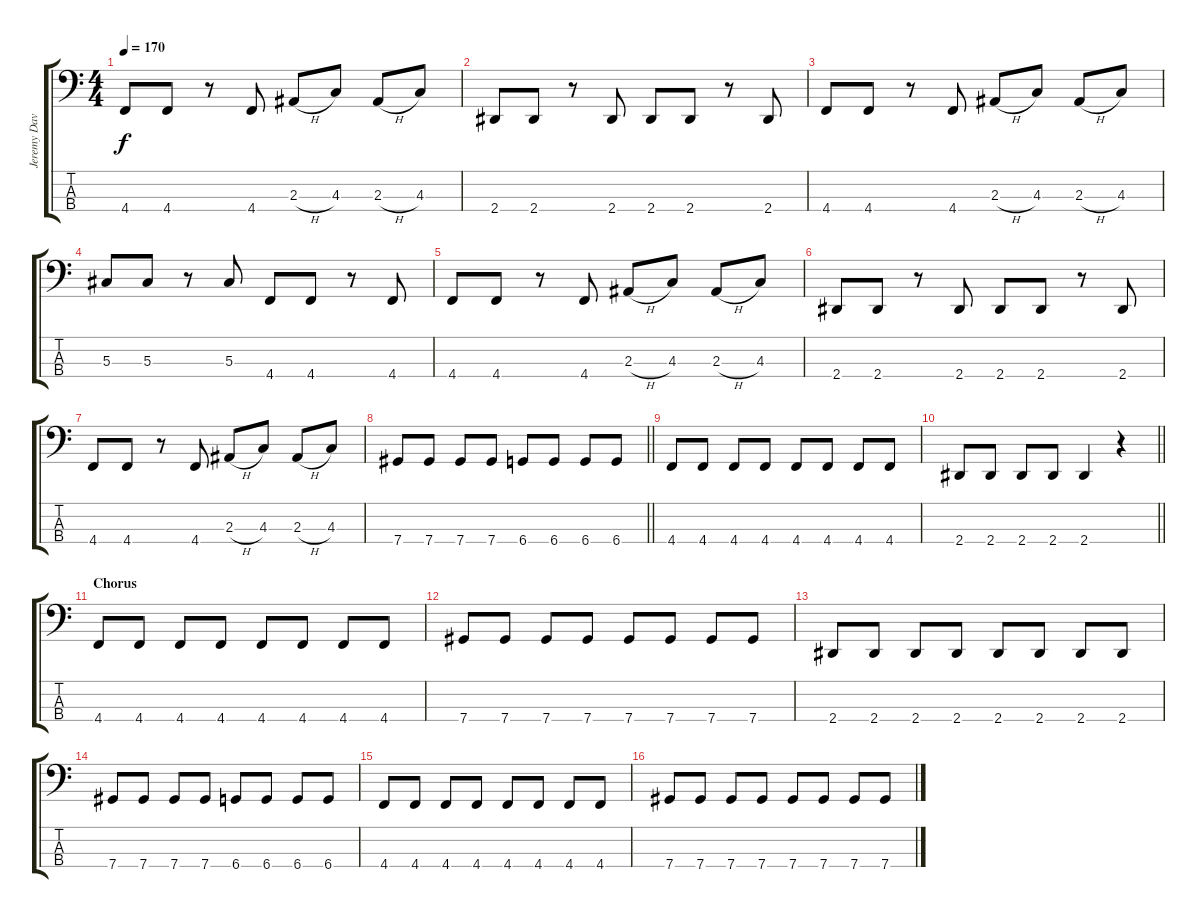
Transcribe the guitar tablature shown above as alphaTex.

\track ("Jeremy Davis (Bass)" "Jeremy Dav") {instrument electricbassfinger}
\staff {score tabs}
\tuning (Gb2 Db2 Ab1 Db1) {hide}
\ts (4 4)
\tempo 170
\clef f4
\ks c
4.4.8{dy f} 4.4.8 r.8 4.4.8 2.3{h}.8 4.3.8 2.3{h}.8 4.3.8 |
2.4.8 2.4.8 r.8 2.4.8 2.4.8 2.4.8 r.8 2.4.8 |
4.4.8 4.4.8 r.8 4.4.8 2.3{h}.8 4.3.8 2.3{h}.8 4.3.8 |
5.3.8 5.3.8 r.8 5.3.8 4.4.8 4.4.8 r.8 4.4.8 |
4.4.8 4.4.8 r.8 4.4.8 2.3{h}.8 4.3.8 2.3{h}.8 4.3.8 |
2.4.8 2.4.8 r.8 2.4.8 2.4.8 2.4.8 r.8 2.4.8 |
4.4.8 4.4.8 r.8 4.4.8 2.3{h}.8 4.3.8 2.3{h}.8 4.3.8 |
\barLineRight lightlight
7.4.8 7.4.8 7.4.8 7.4.8 6.4.8 6.4.8 6.4.8 6.4.8 |
4.4.8 4.4.8 4.4.8 4.4.8 4.4.8 4.4.8 4.4.8 4.4.8 |
\barLineRight lightlight
2.4.8 2.4.8 2.4.8 2.4.8 2.4.4 r.4 |
\section ("" "Chorus")
4.4.8 4.4.8 4.4.8 4.4.8 4.4.8 4.4.8 4.4.8 4.4.8 |
7.4.8 7.4.8 7.4.8 7.4.8 7.4.8 7.4.8 7.4.8 7.4.8 |
2.4.8 2.4.8 2.4.8 2.4.8 2.4.8 2.4.8 2.4.8 2.4.8 |
7.4.8 7.4.8 7.4.8 7.4.8 6.4.8 6.4.8 6.4.8 6.4.8 |
4.4.8 4.4.8 4.4.8 4.4.8 4.4.8 4.4.8 4.4.8 4.4.8 |
7.4.8 7.4.8 7.4.8 7.4.8 7.4.8 7.4.8 7.4.8 7.4.8
